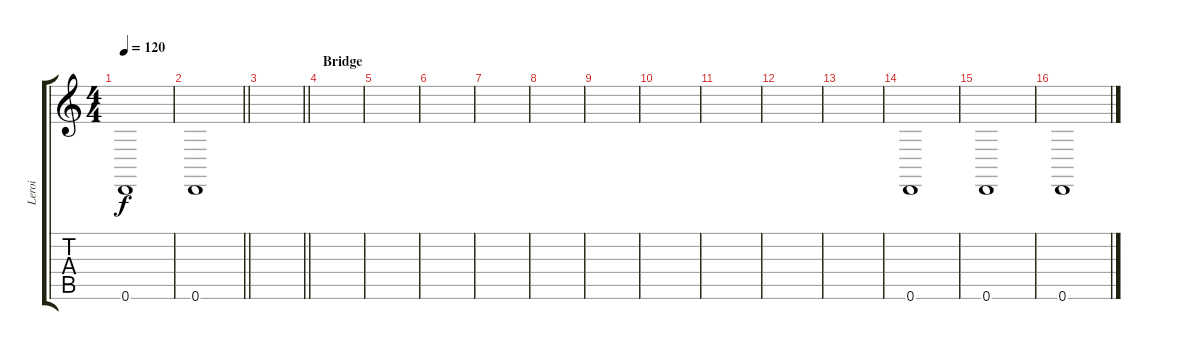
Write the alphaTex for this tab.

\track ("Leroi" "Leroi") {instrument baritonesax}
\staff {score tabs}
\tuning (E4 B3 G3 D3 A2 D2) {hide}
\ts (4 4)
\tempo 120
\clef g2
\ks c
0.6.1{dy f} |
\barLineRight lightlight
0.6.1 |
\barLineRight lightlight
|
\section ("" "Bridge")
|
|
|
|
|
|
|
|
|
|
0.6.1 |
0.6.1 |
0.6.1
